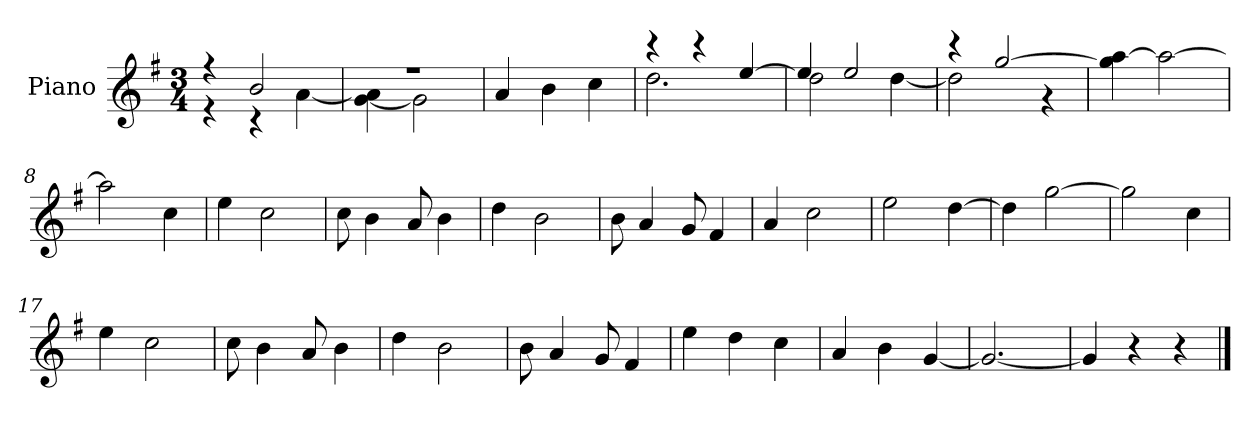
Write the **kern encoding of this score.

**kern
*part1
*staff1
*I"Piano
*I'P-no
*clefG2
*k[f#]
*M3/4
*MM180
=1
*^
4r	4r
2b/	4r
.	[4a\
=2	=2
2.r	[4g\ 4a\]
.	2g\]
*v	*v
=3
4a/
4b\
4cc\
=4
*^
4r	2.dd\
4r	.
[4ee/	.
=5	=5
4ee/]	2dd\
2ee/	.
.	[4dd\
=6	=6
4r	2dd\]
[2gg/	.
.	4r
*v	*v
=7
4gg\] [4aa\
2aa\_
=8
2aa\]
4cc\
=9
4ee\
2cc\
=10
8cc\
4b\
8a/
4b\
!!LO:LB:g=z
=11
4dd\
2b\
=12
8b\
4a/
8g/
4f#/
=13
4a/
2cc\
=14
2ee\
[4dd\
=15
4dd\]
[2gg\
=16
2gg\]
4cc\
=17
4ee\
2cc\
=18
8cc\
4b\
8a/
4b\
=19
4dd\
2b\
=20
8b\
4a/
8g/
4f#/
=21
4ee\
4dd\
4cc\
=22
4a/
4b\
[4g/
!!LO:LB:g=z
=23
2.g/_
=24
4g/]
4r
4r
==
*-
